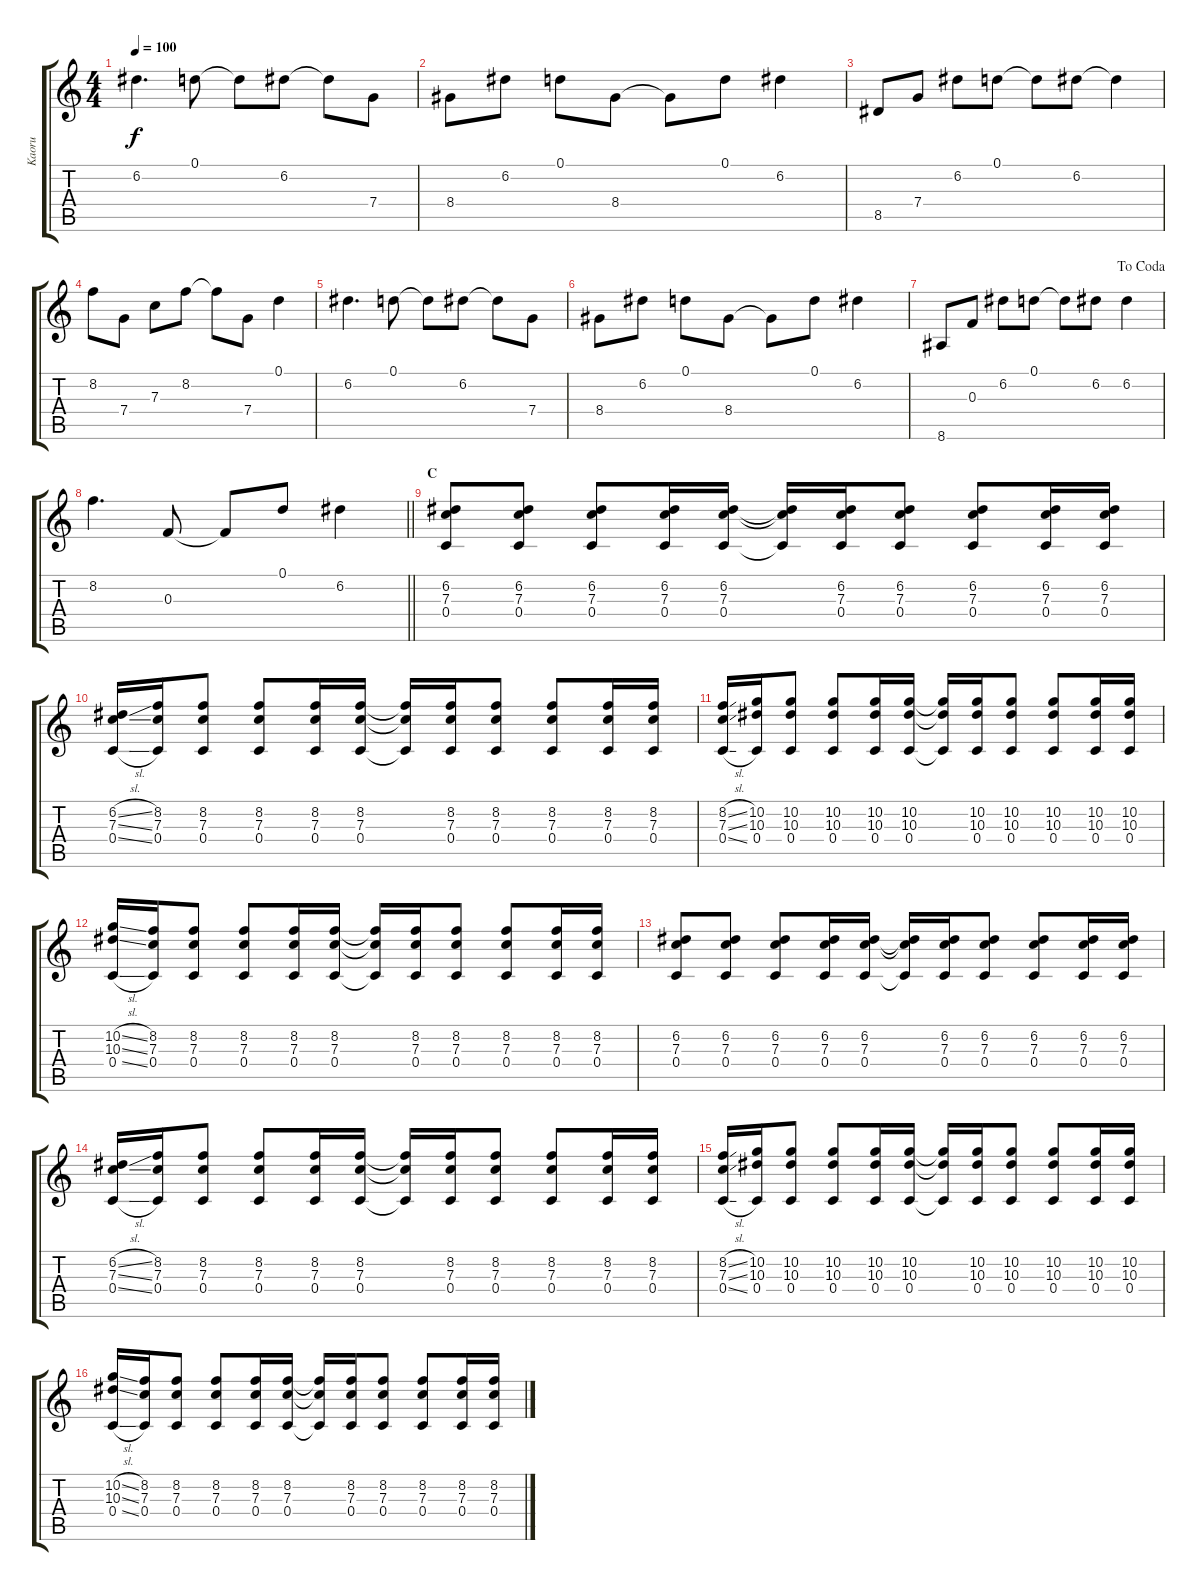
\track ("Kaoru" "Kaoru") {instrument acousticguitarsteel}
\staff {score tabs}
\tuning (D4 A3 F3 C3 G2 D2) {hide}
\ts (4 4)
\tempo 100
\clef g2
\ks c
6.2.4{d dy f} 0.1.8 0.1{t}.8 6.2.8 6.2{t}.8 7.4.8 |
8.4.8 6.2.8 0.1.8 8.4.8 8.4{t}.8 0.1.8 6.2.4 |
8.5.8 7.4.8 6.2.8 0.1.8 0.1{t}.8 6.2.8 6.2{t}.4 |
8.2.8 7.4.8 7.3.8 8.2.8 8.2{t}.8 7.4.8 0.1.4 |
6.2.4{d} 0.1.8 0.1{t}.8 6.2.8 6.2{t}.8 7.4.8 |
8.4.8 6.2.8 0.1.8 8.4.8 8.4{t}.8 0.1.8 6.2.4 |
\jump dacoda
8.6.8 0.3.8 6.2.8 0.1.8 0.1{t}.8 6.2.8 6.2.4 |
\barLineRight lightlight
8.2.4{d} 0.3.8 0.3{t}.8 0.1.8 6.2.4 |
\section ("" "C")
(6.2 7.3 0.4).8 (6.2 7.3 0.4).8 (6.2 7.3 0.4).8 (6.2 7.3 0.4).16 (6.2 7.3 0.4).16 (6.2{t} 7.3{t} 0.4{t}).16 (6.2 7.3 0.4).16 (6.2 7.3 0.4).8 (6.2 7.3 0.4).8 (6.2 7.3 0.4).16 (6.2 7.3 0.4).16 |
(6.2{sl} 7.3{sl} 0.4{sl}).16 (8.2 7.3 0.4).16 (8.2 7.3 0.4).8 (8.2 7.3 0.4).8 (8.2 7.3 0.4).16 (8.2 7.3 0.4).16 (8.2{t} 7.3{t} 0.4{t}).16 (8.2 7.3 0.4).16 (8.2 7.3 0.4).8 (8.2 7.3 0.4).8 (8.2 7.3 0.4).16 (8.2 7.3 0.4).16 |
(8.2{sl} 7.3{sl} 0.4{sl}).16 (10.2 10.3 0.4).16 (10.2 10.3 0.4).8 (10.2 10.3 0.4).8 (10.2 10.3 0.4).16 (10.2 10.3 0.4).16 (10.2{t} 10.3{t} 0.4{t}).16 (10.2 10.3 0.4).16 (10.2 10.3 0.4).8 (10.2 10.3 0.4).8 (10.2 10.3 0.4).16 (10.2 10.3 0.4).16 |
(10.2{sl} 10.3{sl} 0.4{sl}).16 (8.2 7.3 0.4).16 (8.2 7.3 0.4).8 (8.2 7.3 0.4).8 (8.2 7.3 0.4).16 (8.2 7.3 0.4).16 (8.2{t} 7.3{t} 0.4{t}).16 (8.2 7.3 0.4).16 (8.2 7.3 0.4).8 (8.2 7.3 0.4).8 (8.2 7.3 0.4).16 (8.2 7.3 0.4).16 |
(6.2 7.3 0.4).8 (6.2 7.3 0.4).8 (6.2 7.3 0.4).8 (6.2 7.3 0.4).16 (6.2 7.3 0.4).16 (6.2{t} 7.3{t} 0.4{t}).16 (6.2 7.3 0.4).16 (6.2 7.3 0.4).8 (6.2 7.3 0.4).8 (6.2 7.3 0.4).16 (6.2 7.3 0.4).16 |
(6.2{sl} 7.3{sl} 0.4{sl}).16 (8.2 7.3 0.4).16 (8.2 7.3 0.4).8 (8.2 7.3 0.4).8 (8.2 7.3 0.4).16 (8.2 7.3 0.4).16 (8.2{t} 7.3{t} 0.4{t}).16 (8.2 7.3 0.4).16 (8.2 7.3 0.4).8 (8.2 7.3 0.4).8 (8.2 7.3 0.4).16 (8.2 7.3 0.4).16 |
(8.2{sl} 7.3{sl} 0.4{sl}).16 (10.2 10.3 0.4).16 (10.2 10.3 0.4).8 (10.2 10.3 0.4).8 (10.2 10.3 0.4).16 (10.2 10.3 0.4).16 (10.2{t} 10.3{t} 0.4{t}).16 (10.2 10.3 0.4).16 (10.2 10.3 0.4).8 (10.2 10.3 0.4).8 (10.2 10.3 0.4).16 (10.2 10.3 0.4).16 |
(10.2{sl} 10.3{sl} 0.4{sl}).16 (8.2 7.3 0.4).16 (8.2 7.3 0.4).8 (8.2 7.3 0.4).8 (8.2 7.3 0.4).16 (8.2 7.3 0.4).16 (8.2{t} 7.3{t} 0.4{t}).16 (8.2 7.3 0.4).16 (8.2 7.3 0.4).8 (8.2 7.3 0.4).8 (8.2 7.3 0.4).16 (8.2 7.3 0.4).16
